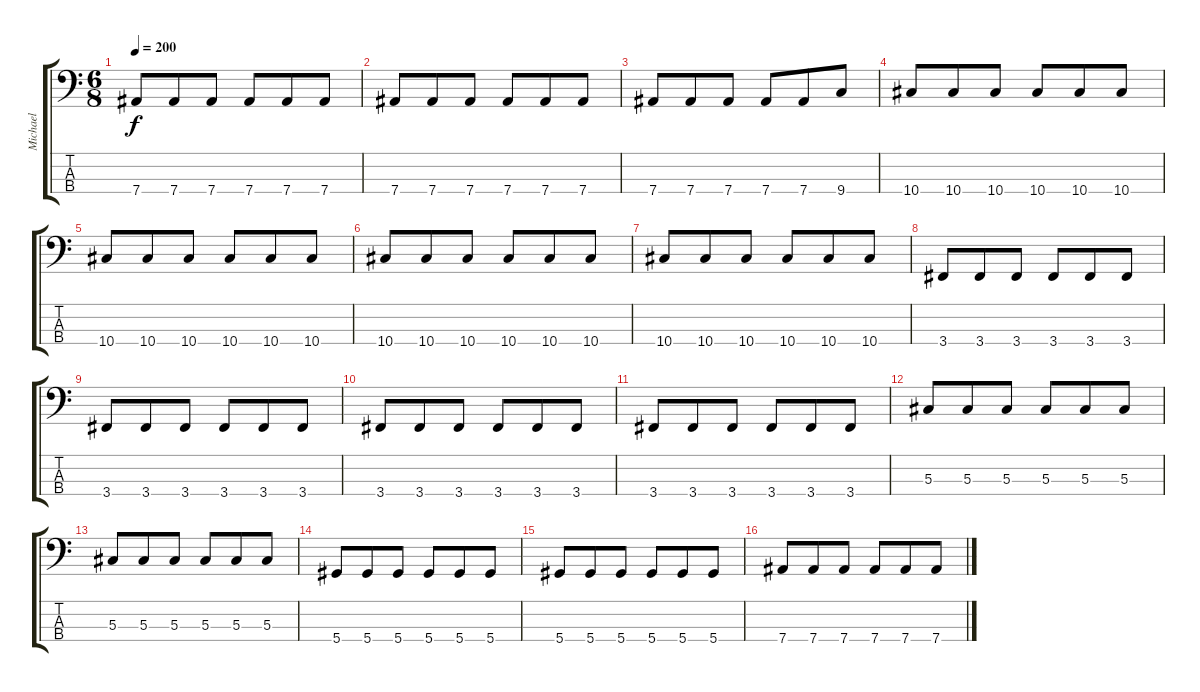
\track ("Michael" "Michael") {instrument electricbassfinger}
\staff {score tabs}
\tuning (Gb2 Db2 Ab1 Eb1) {hide}
\ts (6 8)
\tempo 200
\clef f4
\ks c
7.4.8{dy f} 7.4.8 7.4.8 7.4.8 7.4.8 7.4.8 |
7.4.8 7.4.8 7.4.8 7.4.8 7.4.8 7.4.8 |
7.4.8 7.4.8 7.4.8 7.4.8 7.4.8 9.4.8 |
10.4.8 10.4.8 10.4.8 10.4.8 10.4.8 10.4.8 |
10.4.8 10.4.8 10.4.8 10.4.8 10.4.8 10.4.8 |
10.4.8 10.4.8 10.4.8 10.4.8 10.4.8 10.4.8 |
10.4.8 10.4.8 10.4.8 10.4.8 10.4.8 10.4.8 |
3.4.8 3.4.8 3.4.8 3.4.8 3.4.8 3.4.8 |
3.4.8 3.4.8 3.4.8 3.4.8 3.4.8 3.4.8 |
3.4.8 3.4.8 3.4.8 3.4.8 3.4.8 3.4.8 |
3.4.8 3.4.8 3.4.8 3.4.8 3.4.8 3.4.8 |
5.3.8 5.3.8 5.3.8 5.3.8 5.3.8 5.3.8 |
5.3.8 5.3.8 5.3.8 5.3.8 5.3.8 5.3.8 |
5.4.8 5.4.8 5.4.8 5.4.8 5.4.8 5.4.8 |
5.4.8 5.4.8 5.4.8 5.4.8 5.4.8 5.4.8 |
7.4.8 7.4.8 7.4.8 7.4.8 7.4.8 7.4.8
